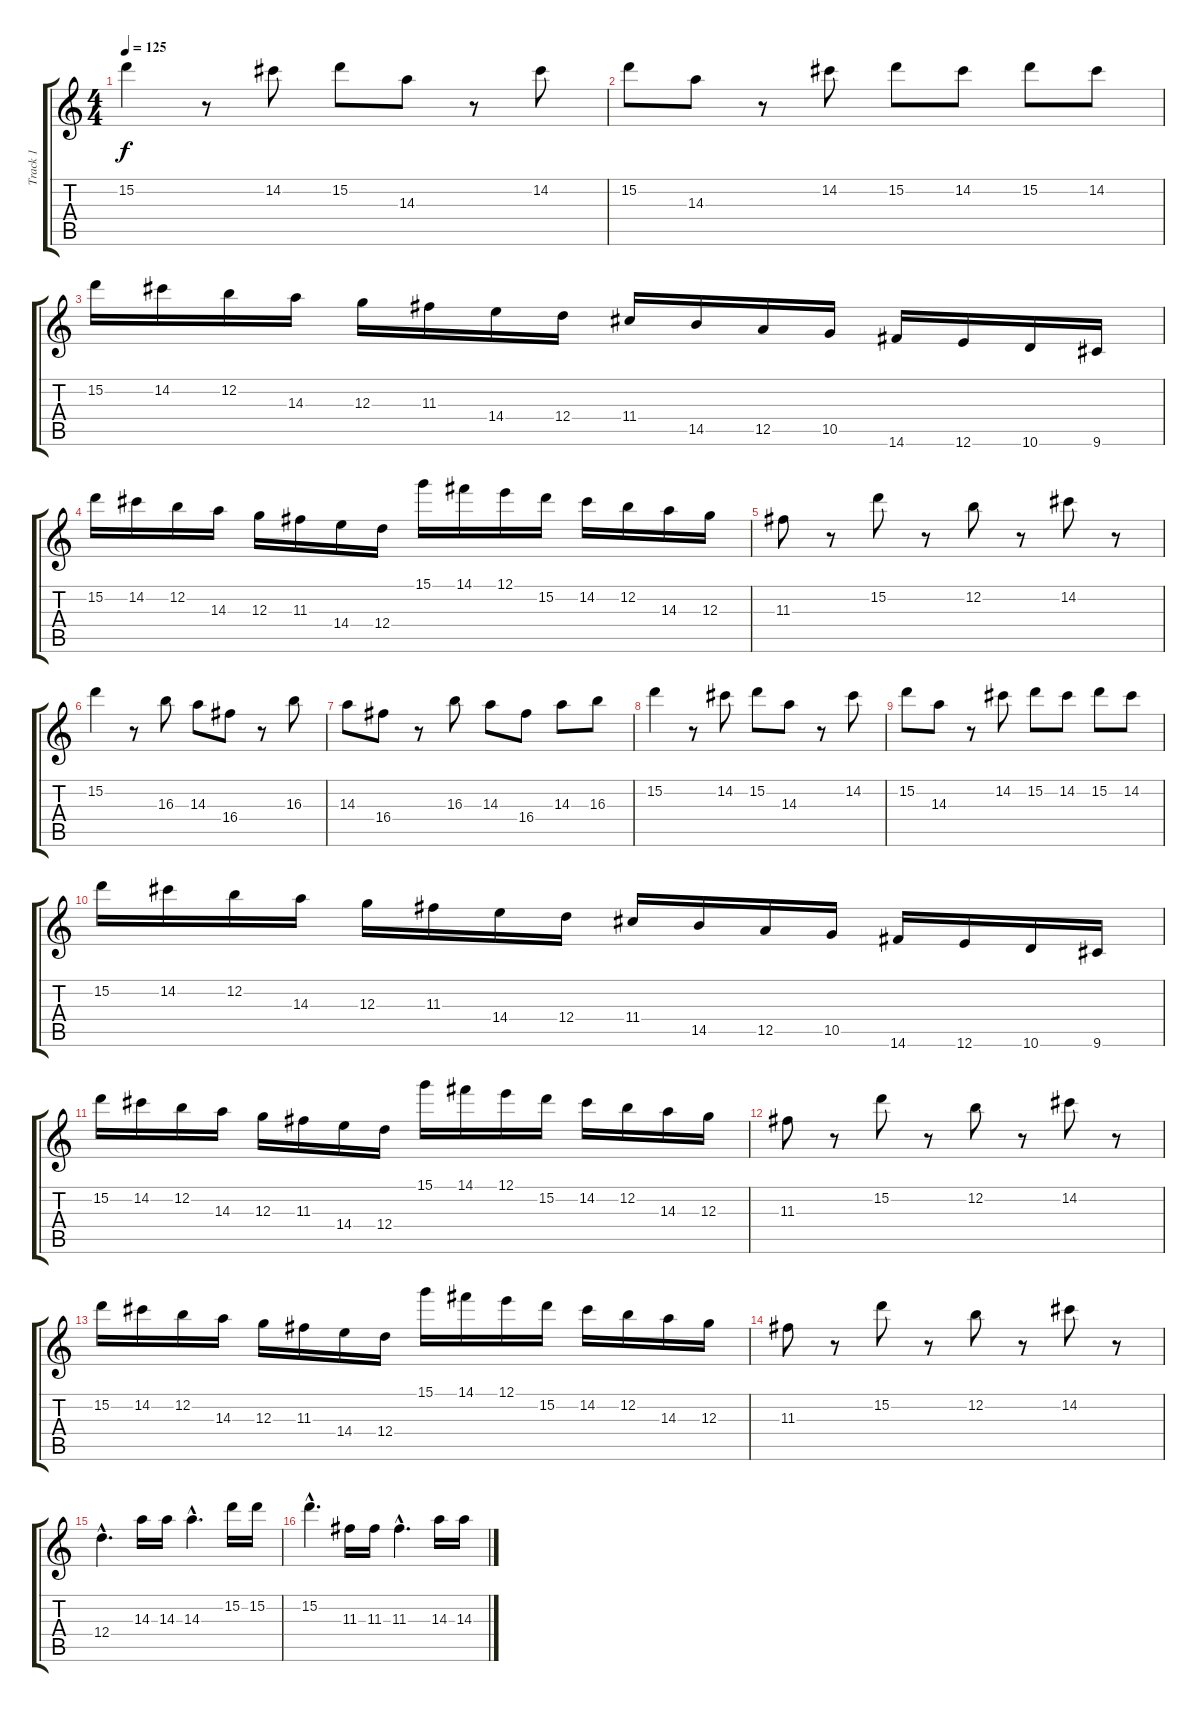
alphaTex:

\track ("Track 1" "Track 1") {instrument distortionguitar}
\staff {score tabs}
\tuning (E4 B3 G3 D3 A2 E2) {hide}
\ts (4 4)
\tempo 125
\clef g2
\ks c
15.2.4{dy f} r.8 14.2.8 15.2.8 14.3.8 r.8 14.2.8 |
15.2.8 14.3.8 r.8 14.2.8 15.2.8 14.2.8 15.2.8 14.2.8 |
15.2.16 14.2.16 12.2.16 14.3.16 12.3.16 11.3.16 14.4.16 12.4.16 11.4.16 14.5.16 12.5.16 10.5.16 14.6.16 12.6.16 10.6.16 9.6.16 |
15.2.16 14.2.16 12.2.16 14.3.16 12.3.16 11.3.16 14.4.16 12.4.16 15.1.16 14.1.16 12.1.16 15.2.16 14.2.16 12.2.16 14.3.16 12.3.16 |
11.3.8 r.8 15.2.8 r.8 12.2.8 r.8 14.2.8 r.8 |
15.2.4 r.8 16.3.8 14.3.8 16.4.8 r.8 16.3.8 |
14.3.8 16.4.8 r.8 16.3.8 14.3.8 16.4.8 14.3.8 16.3.8 |
15.2.4 r.8 14.2.8 15.2.8 14.3.8 r.8 14.2.8 |
15.2.8 14.3.8 r.8 14.2.8 15.2.8 14.2.8 15.2.8 14.2.8 |
15.2.16 14.2.16 12.2.16 14.3.16 12.3.16 11.3.16 14.4.16 12.4.16 11.4.16 14.5.16 12.5.16 10.5.16 14.6.16 12.6.16 10.6.16 9.6.16 |
15.2.16 14.2.16 12.2.16 14.3.16 12.3.16 11.3.16 14.4.16 12.4.16 15.1.16 14.1.16 12.1.16 15.2.16 14.2.16 12.2.16 14.3.16 12.3.16 |
11.3.8 r.8 15.2.8 r.8 12.2.8 r.8 14.2.8 r.8 |
15.2.16 14.2.16 12.2.16 14.3.16 12.3.16 11.3.16 14.4.16 12.4.16 15.1.16 14.1.16 12.1.16 15.2.16 14.2.16 12.2.16 14.3.16 12.3.16 |
11.3.8 r.8 15.2.8 r.8 12.2.8 r.8 14.2.8 r.8 |
12.4{hac}.4{d} 14.3.16 14.3.16 14.3{hac}.4{d} 15.2.16 15.2.16 |
15.2{hac}.4{d} 11.3.16 11.3.16 11.3{hac}.4{d} 14.3.16 14.3.16
